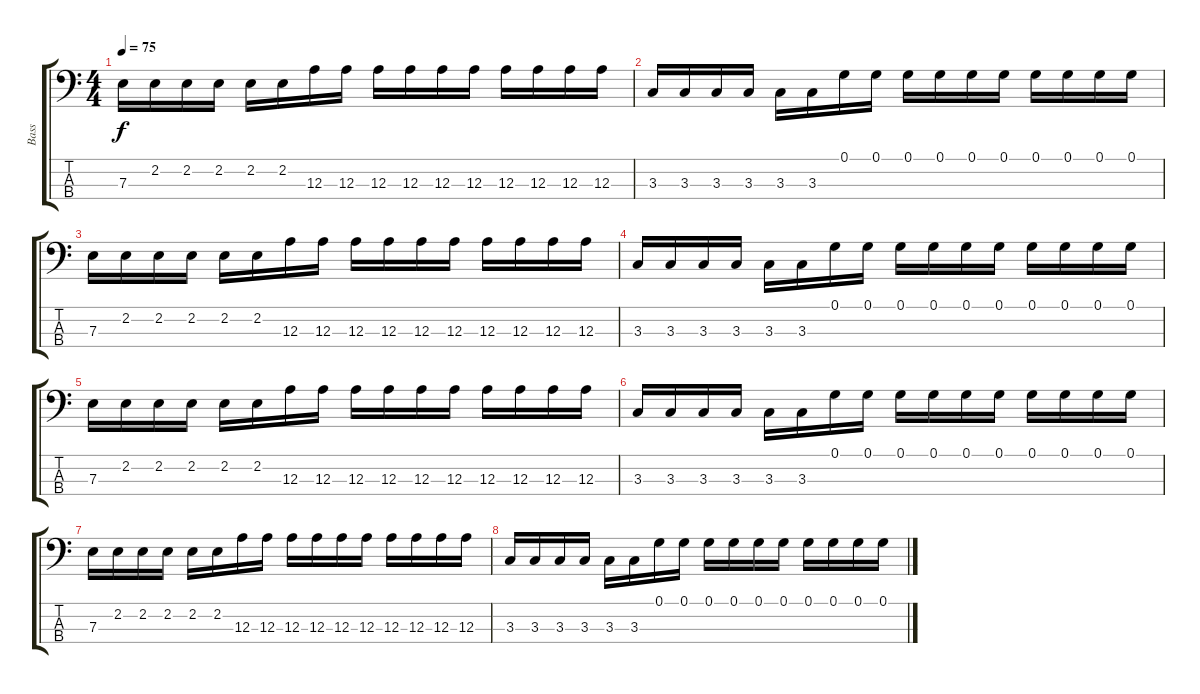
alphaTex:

\track ("Bass" "Bass") {instrument electricbasspick}
\staff {score tabs}
\tuning (G2 D2 A1 E1) {hide}
\ts (4 4)
\tempo 75
\clef f4
\ks c
7.3.16{dy f} 2.2.16 2.2.16 2.2.16 2.2.16 2.2.16 12.3.16 12.3.16 12.3.16 12.3.16 12.3.16 12.3.16 12.3.16 12.3.16 12.3.16 12.3.16 |
3.3.16 3.3.16 3.3.16 3.3.16 3.3.16 3.3.16 0.1.16 0.1.16 0.1.16 0.1.16 0.1.16 0.1.16 0.1.16 0.1.16 0.1.16 0.1.16 |
7.3.16 2.2.16 2.2.16 2.2.16 2.2.16 2.2.16 12.3.16 12.3.16 12.3.16 12.3.16 12.3.16 12.3.16 12.3.16 12.3.16 12.3.16 12.3.16 |
3.3.16 3.3.16 3.3.16 3.3.16 3.3.16 3.3.16 0.1.16 0.1.16 0.1.16 0.1.16 0.1.16 0.1.16 0.1.16 0.1.16 0.1.16 0.1.16 |
7.3.16 2.2.16 2.2.16 2.2.16 2.2.16 2.2.16 12.3.16 12.3.16 12.3.16 12.3.16 12.3.16 12.3.16 12.3.16 12.3.16 12.3.16 12.3.16 |
3.3.16 3.3.16 3.3.16 3.3.16 3.3.16 3.3.16 0.1.16 0.1.16 0.1.16 0.1.16 0.1.16 0.1.16 0.1.16 0.1.16 0.1.16 0.1.16 |
7.3.16 2.2.16 2.2.16 2.2.16 2.2.16 2.2.16 12.3.16 12.3.16 12.3.16 12.3.16 12.3.16 12.3.16 12.3.16 12.3.16 12.3.16 12.3.16 |
3.3.16 3.3.16 3.3.16 3.3.16 3.3.16 3.3.16 0.1.16 0.1.16 0.1.16 0.1.16 0.1.16 0.1.16 0.1.16 0.1.16 0.1.16 0.1.16
